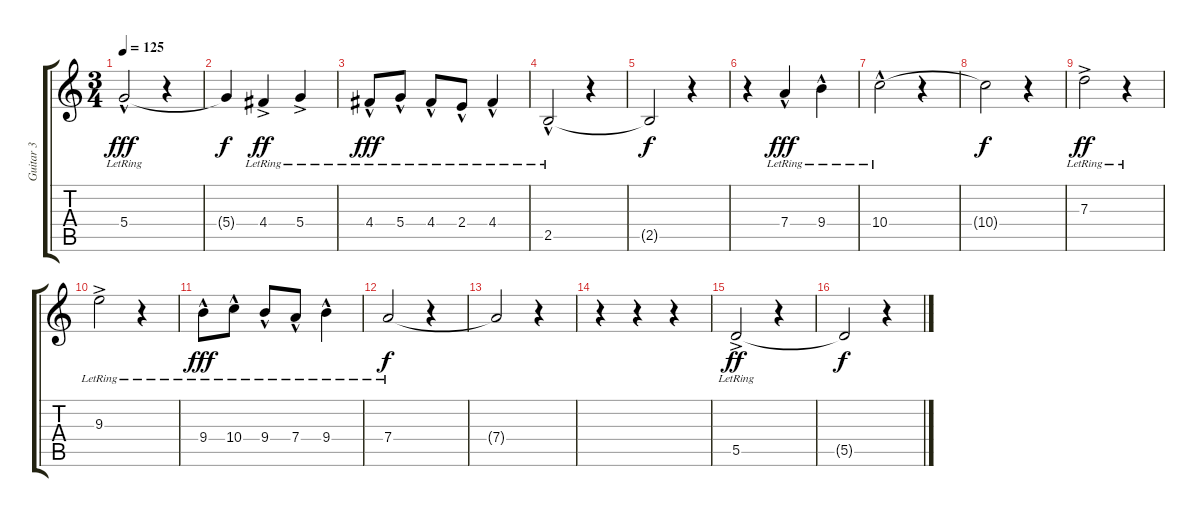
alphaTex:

\track ("Guitar 3" "Guitar 3") {instrument acousticguitarnylon}
\staff {score tabs}
\tuning (E4 B3 G3 D3 A2 E2) {hide}
\ts (3 4)
\tempo 125
\clef g2
\ks c
5.4{hac lr}.2{dy fff} r.4 |
5.4{t}.4{dy f} 4.4{ac lr}.4{dy ff} 5.4{ac lr}.4 |
4.4{hac lr}.8{dy fff} 5.4{hac lr}.8 4.4{hac lr}.8 2.4{hac lr}.8 4.4{hac lr}.4 |
2.5{hac lr}.2 r.4 |
2.5{t}.2{dy f} r.4 |
r.4 7.4{hac lr}.4{dy fff} 9.4{hac lr}.4 |
10.4{hac lr}.2 r.4 |
10.4{t}.2{dy f} r.4 |
7.3{ac lr}.2{dy ff} r.4 |
9.3{ac lr}.2 r.4 |
9.4{hac lr}.8{dy fff} 10.4{hac lr}.8 9.4{hac lr}.8 7.4{hac lr}.8 9.4{hac lr}.4 |
7.4{lr}.2{dy f} r.4 |
7.4{t}.2 r.4 |
r.4 r.4 r.4 |
5.5{ac lr}.2{dy ff} r.4 |
5.5{t}.2{dy f} r.4
